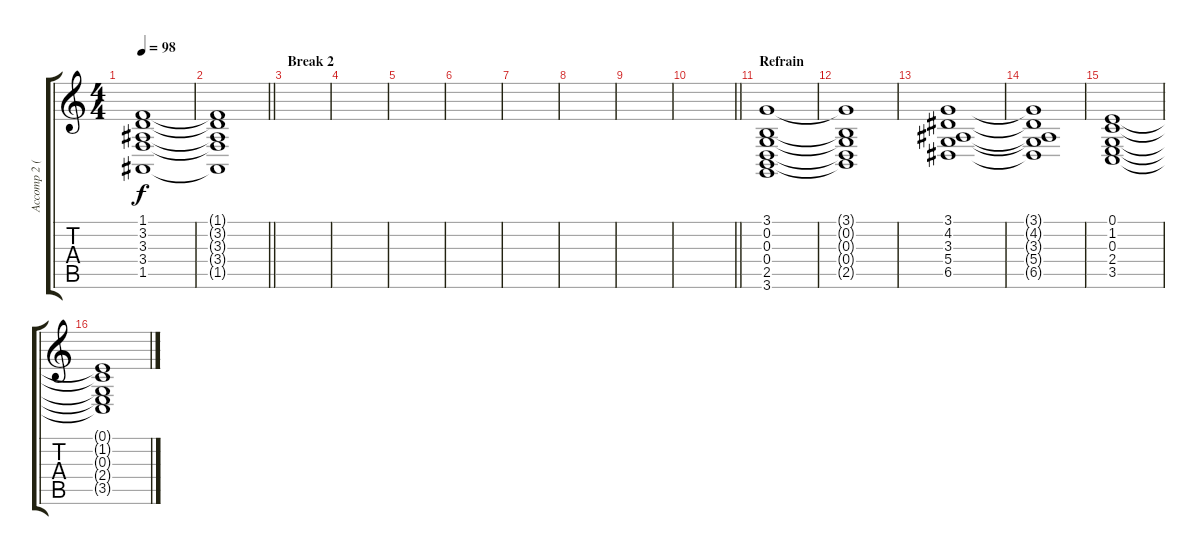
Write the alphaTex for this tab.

\track ("Accomp 2 (SynthStr2)" "Accomp 2 (") {instrument synthstrings2}
\staff {score tabs}
\tuning (E4 B3 G3 D3 A2 E2) {hide}
\ts (4 4)
\tempo 98
\clef g2
\ks c
(1.1 3.2 3.3 3.4 1.5).1{dy f} |
\barLineRight lightlight
(1.1{t} 3.2{t} 3.3{t} 3.4{t} 1.5{t}).1 |
\section ("" "Break 2")
|
|
|
|
|
|
|
\barLineRight lightlight
|
\section ("" "Refrain")
(3.1 0.2 0.3 0.4 2.5 3.6).1 |
(3.1{t} 0.2{t} 0.3{t} 0.4{t} 2.5{t}).1 |
(3.1 4.2 3.3 5.4 6.5).1 |
(3.1{t} 4.2{t} 3.3{t} 5.4{t} 6.5{t}).1 |
(0.1 1.2 0.3 2.4 3.5).1 |
(0.1{t} 1.2{t} 0.3{t} 2.4{t} 3.5{t}).1
